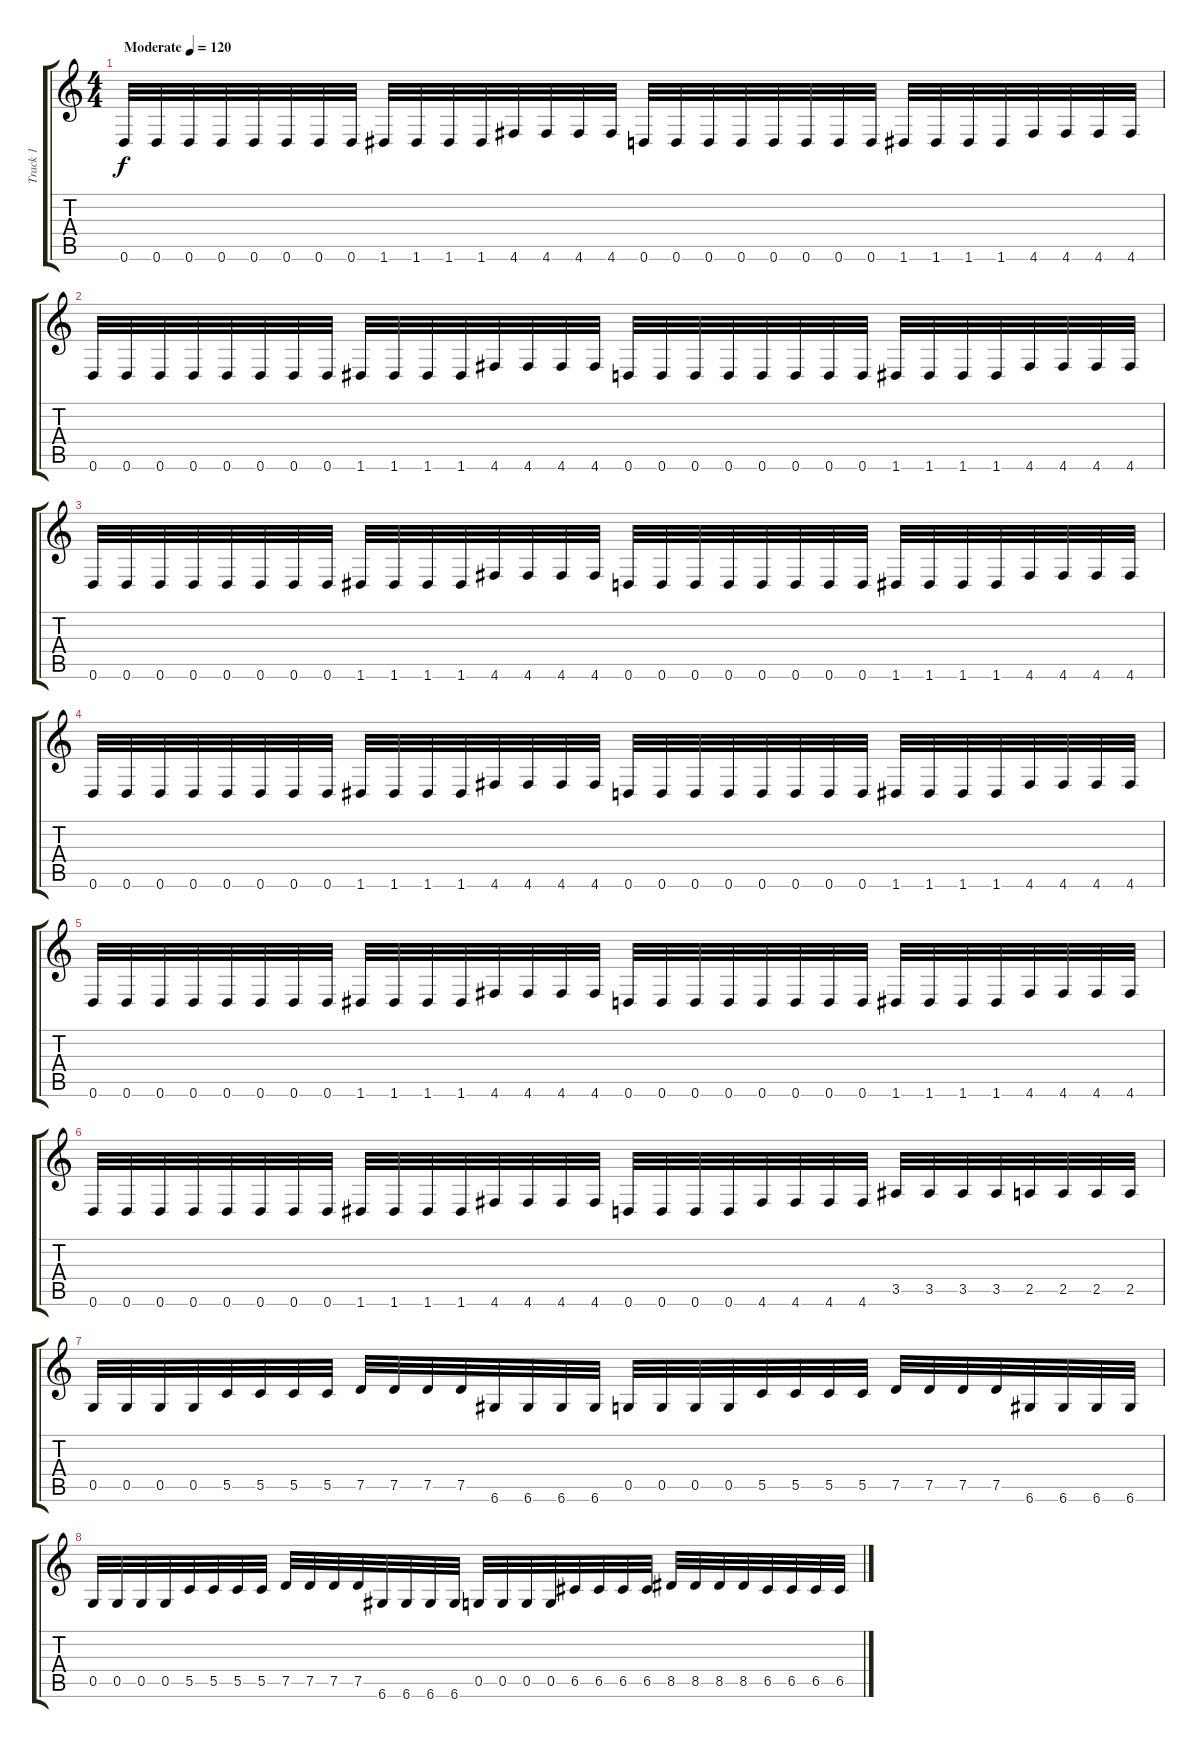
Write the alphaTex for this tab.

\track ("Track 1" "Track 1") {instrument distortionguitar}
\staff {score tabs}
\tuning (D4 A3 F3 C3 G2 D2) {hide}
\ts (4 4)
\tempo (120 "Moderate")
\clef g2
\ks c
0.6.32{dy f instrument distortionguitar} 0.6.32 0.6.32 0.6.32 0.6.32 0.6.32 0.6.32 0.6.32 1.6.32 1.6.32 1.6.32 1.6.32 4.6.32 4.6.32 4.6.32 4.6.32 0.6.32 0.6.32 0.6.32 0.6.32 0.6.32 0.6.32 0.6.32 0.6.32 1.6.32 1.6.32 1.6.32 1.6.32 4.6.32 4.6.32 4.6.32 4.6.32 |
0.6.32 0.6.32 0.6.32 0.6.32 0.6.32 0.6.32 0.6.32 0.6.32 1.6.32 1.6.32 1.6.32 1.6.32 4.6.32 4.6.32 4.6.32 4.6.32 0.6.32 0.6.32 0.6.32 0.6.32 0.6.32 0.6.32 0.6.32 0.6.32 1.6.32 1.6.32 1.6.32 1.6.32 4.6.32 4.6.32 4.6.32 4.6.32 |
0.6.32 0.6.32 0.6.32 0.6.32 0.6.32 0.6.32 0.6.32 0.6.32 1.6.32 1.6.32 1.6.32 1.6.32 4.6.32 4.6.32 4.6.32 4.6.32 0.6.32 0.6.32 0.6.32 0.6.32 0.6.32 0.6.32 0.6.32 0.6.32 1.6.32 1.6.32 1.6.32 1.6.32 4.6.32 4.6.32 4.6.32 4.6.32 |
0.6.32 0.6.32 0.6.32 0.6.32 0.6.32 0.6.32 0.6.32 0.6.32 1.6.32 1.6.32 1.6.32 1.6.32 4.6.32 4.6.32 4.6.32 4.6.32 0.6.32 0.6.32 0.6.32 0.6.32 0.6.32 0.6.32 0.6.32 0.6.32 1.6.32 1.6.32 1.6.32 1.6.32 4.6.32 4.6.32 4.6.32 4.6.32 |
0.6.32 0.6.32 0.6.32 0.6.32 0.6.32 0.6.32 0.6.32 0.6.32 1.6.32 1.6.32 1.6.32 1.6.32 4.6.32 4.6.32 4.6.32 4.6.32 0.6.32 0.6.32 0.6.32 0.6.32 0.6.32 0.6.32 0.6.32 0.6.32 1.6.32 1.6.32 1.6.32 1.6.32 4.6.32 4.6.32 4.6.32 4.6.32 |
0.6.32 0.6.32 0.6.32 0.6.32 0.6.32 0.6.32 0.6.32 0.6.32 1.6.32 1.6.32 1.6.32 1.6.32 4.6.32 4.6.32 4.6.32 4.6.32 0.6.32 0.6.32 0.6.32 0.6.32 4.6.32 4.6.32 4.6.32 4.6.32 3.5.32 3.5.32 3.5.32 3.5.32 2.5.32 2.5.32 2.5.32 2.5.32 |
0.5.32 0.5.32 0.5.32 0.5.32 5.5.32 5.5.32 5.5.32 5.5.32 7.5.32 7.5.32 7.5.32 7.5.32 6.6.32 6.6.32 6.6.32 6.6.32 0.5.32 0.5.32 0.5.32 0.5.32 5.5.32 5.5.32 5.5.32 5.5.32 7.5.32 7.5.32 7.5.32 7.5.32 6.6.32 6.6.32 6.6.32 6.6.32 |
0.5.32 0.5.32 0.5.32 0.5.32 5.5.32 5.5.32 5.5.32 5.5.32 7.5.32 7.5.32 7.5.32 7.5.32 6.6.32 6.6.32 6.6.32 6.6.32 0.5.32 0.5.32 0.5.32 0.5.32 6.5.32 6.5.32 6.5.32 6.5.32 8.5.32 8.5.32 8.5.32 8.5.32 6.5.32 6.5.32 6.5.32 6.5.32
